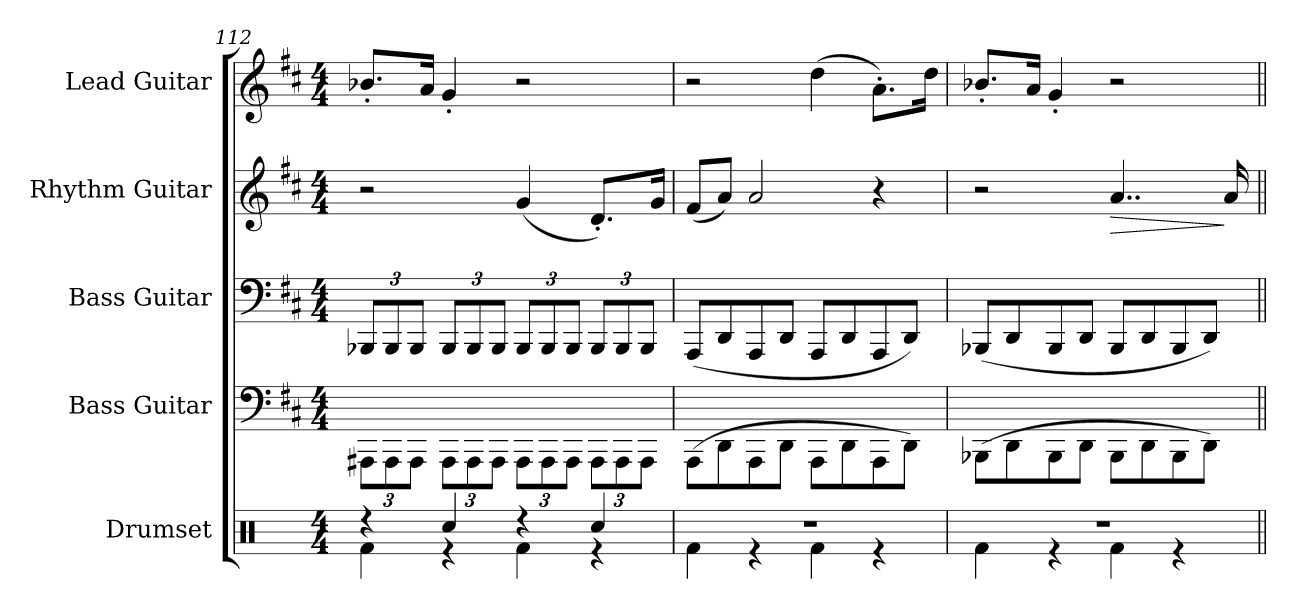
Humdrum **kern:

**kern	**kern	**kern	**kern	**dynam	**kern
*part5	*part4	*part3	*part2	*part2	*part1
*staff5	*staff4	*staff3	*staff2	*staff2	*staff1
*I"Drumset	*I"Bass Guitar	*I"Bass Guitar	*I"Rhythm Guitar	*	*I"Lead Guitar
*I'Drs.	*I'Bass	*I'Bass	*I'Rt.	*	*I'Ld.
*clefX	*	*clefF4	*clefG2	*	*clefG2
*k[]	*k[f#c#]	*k[f#c#]	*k[f#c#]	*	*k[f#c#]
*M4/4	*M4/4	*M4/4	*M4/4	*	*M4/4
=112	=112	=112	=112	=112	=112
*^	*	*	*	*	*
*	*	*Xbrackettup	*Xbrackettup	*	*	*
4r	4Rf\	12AAA#\L	12BBB-X/L	2r	.	8.b-X'/L
.	.	12AAA#\	12BBB-/	.	.	.
.	.	12AAA#\J	12BBB-/J	.	.	.
.	.	.	.	.	.	16a/Jk
4Rcc/	4r	12AAA#\L	12BBB-/L	.	.	4g'/
.	.	12AAA#\	12BBB-/	.	.	.
.	.	12AAA#\J	12BBB-/J	.	.	.
4r	4Rf\	12AAA#\L	12BBB-/L	(4g/	.	2r
.	.	12AAA#\	12BBB-/	.	.	.
.	.	12AAA#\J	12BBB-/J	.	.	.
4Rcc/	4r	12AAA#\L	12BBB-/L	8.d'/L)	.	.
.	.	12AAA#\	12BBB-/	.	.	.
.	.	12AAA#\J	12BBB-/J	.	.	.
.	.	.	.	16g/Jk	.	.
=113	=113	=113	=113	=113	=113	=113
1r	4Rf\	(8AAA\L	(8AAA/L	(8f#/L	.	2r
.	.	8DD\	8DD/	8a/J)	.	.
.	4r	8AAA\	8AAA/	2a/	.	.
.	.	8DD\J	8DD/J	.	.	.
.	4Rf\	8AAA\L	8AAA/L	.	.	(4dd\
.	.	8DD\	8DD/	.	.	.
.	4r	8AAA\	8AAA/	4r	.	8.a'\L)
.	.	8DD\J)	8DD/J)	.	.	.
.	.	.	.	.	.	16dd\Jk
!!LO:LB:g=z
=114	=114	=114	=114	=114	=114	=114
1r	4Rf\	(8BBB-X\L	(8BBB-X/L	2r	.	8.b-X'/L
.	.	8DD\	8DD/	.	.	.
.	.	.	.	.	.	16a/Jk
.	4r	8BBB-\	8BBB-/	.	.	4g'/
.	.	8DD\J	8DD/J	.	.	.
!	!	!	!	!	!LO:HP:b	!
.	4Rf\	8BBB-\L	8BBB-/L	4..a/	>	2r
.	.	8DD\	8DD/	.	.	.
.	4r	8BBB-\	8BBB-/	.	.	.
.	.	8DD\J)	8DD/J)	.	.	.
.	.	.	.	16a/	]	.
*v	*v	*	*	*	*	*
=||	=||	=||	=||	=||	=||
*-	*-	*-	*-	*-	*-
